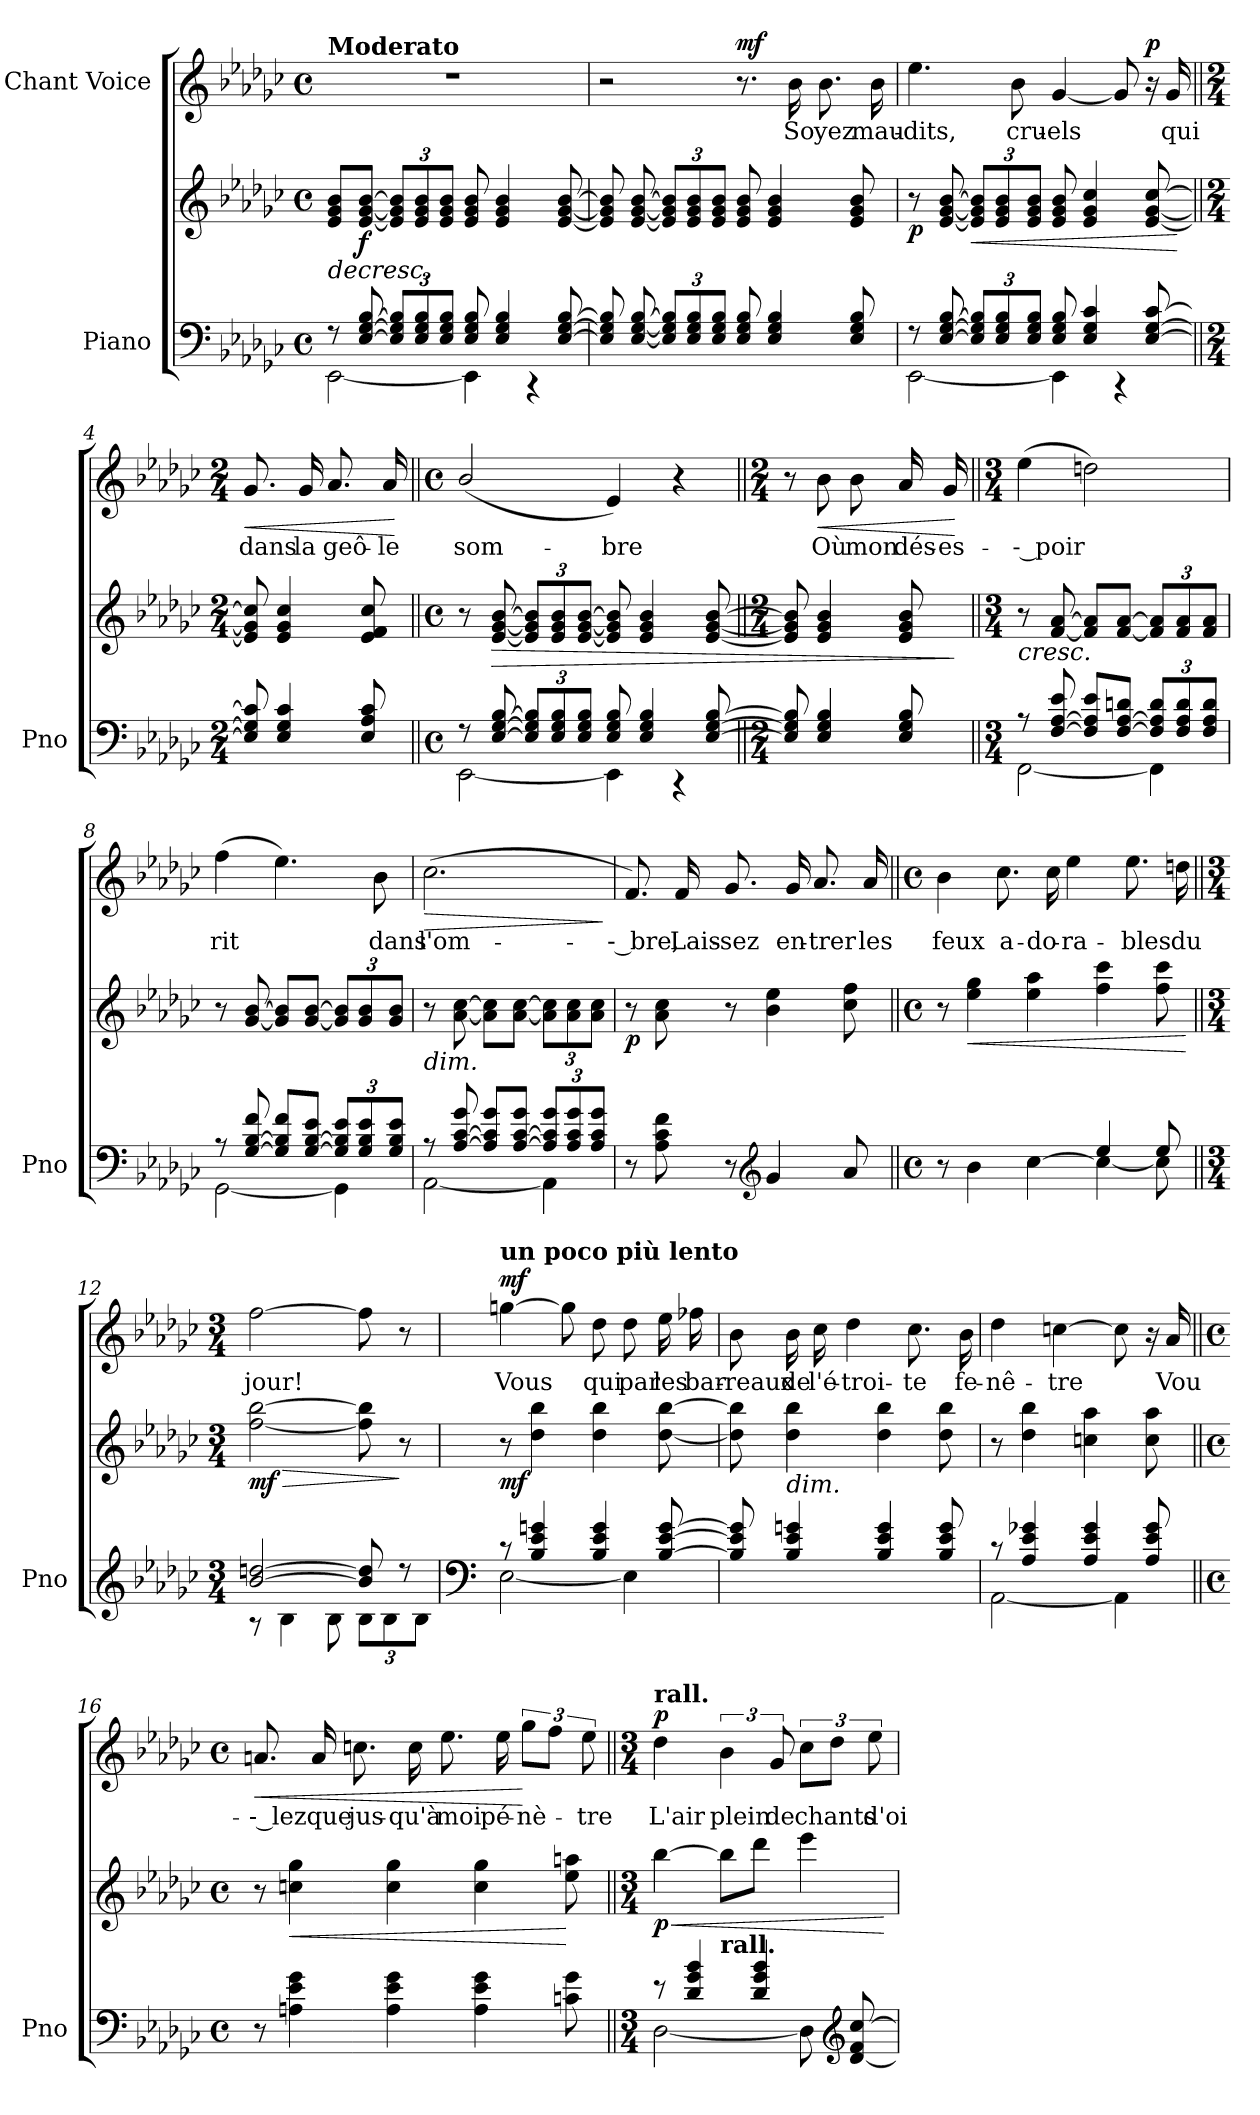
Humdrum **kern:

**kern	**kern	**dynam	**kern	**text	**dynam
*part2	*part2	*part2	*part1	*part1	*part1
*staff3	*staff2	*staff2/3	*staff1	*staff1	*staff1
*I"Piano	*	*	*I"Chant Voice	*	*
*I'Pno	*	*	*	*	*
*clefF4	*clefG2	*	*clefG2	*	*
*k[b-e-a-d-g-c-]	*k[b-e-a-d-g-c-]	*	*k[b-e-a-d-g-c-]	*	*
*M4/4	*M4/4	*	*M4/4	*	*
*met(c)	*met(c)	*	*met(c)	*	*
*MM72	*MM72	*	*MM72	*	*
=1	=1	=1	=1	=1	=1
*^	*	*	*	*	*
!	!	!	!	!LO:TX:a:B:t=Moderato	!	!
!	!	!	!LO:HP:b	!	!	!
8r	[2EE-\	8e-/ 8g-/ 8b-/L	>	1r	.	.
!	!	!	!LO:DY:b	!	!	!
[<8E-/ [<8G-/ [8B-/	.	[8e-/ [8g-/ [8b-/J	f	.	.	.
*Xbrackettup	*	*Xbrackettup	*	*	*	*
12E-/] 12G-/] 12B-/]L	.	12e-/] 12g-/] 12b-/]L	.	.	.	.
12E-/ 12G-/ 12B-/	.	12e-/ 12g-/ 12b-/	.	.	.	.
12E-/ 12G-/ 12B-/J	.	12e-/ 12g-/ 12b-/J	.	.	.	.
8E-/ 8G-/ 8B-/	4EE-\]	8e-/ 8g-/ 8b-/	.	.	.	.
4E-/ 4G-/ 4B-/	.	4e-/ 4g-/ 4b-/	.	.	.	.
.	4r	.	.	.	.	.
[<8E-/ [<8G-/ [8B-/	.	[8e-/ [8g-/ [8b-/	.	.	.	.
*v	*v	*	*	*	*	*
=2	=2	=2	=2	=2	=2
8E-/] 8G-/] 8B-/]	8e-/] 8g-/] 8b-/]	.	2r	.	.
[<8E-/ [<8G-/ [8B-/	[8e-/ [8g-/ [8b-/	.	.	.	.
12E-/] 12G-/] 12B-/]L	12e-/] 12g-/] 12b-/]L	.	.	.	.
12E-/ 12G-/ 12B-/	12e-/ 12g-/ 12b-/	.	.	.	.
12E-/ 12G-/ 12B-/J	12e-/ 12g-/ 12b-/J	.	.	.	.
!	!	!	!	!	!LO:DY:a
8E-/ 8G-/ 8B-/	8e-/ 8g-/ 8b-/	.	8.r	.	mf
4E-/ 4G-/ 4B-/	4e-/ 4g-/ 4b-/	.	.	.	.
.	.	.	16b-\	So	.
.	.	.	8.b-\	yez	.
8E-/ 8G-/ 8B-/	8e-/ 8g-/ 8b-/	]	.	.	.
.	.	.	16b-\	mau-	.
=3	=3	=3	=3	=3	=3
*^	*	*	*	*	*
!	!	!	!LO:DY:b	!	!	!
8r	[2EE-\	8r	p	4.ee-\	-dits,	.
[<8E-/ [<8G-/ [8B-/	.	[8e-/ [8g-/ [8b-/	.	.	.	.
!	!	!	!LO:HP:b	!	!	!
12E-/] 12G-/] 12B-/]L	.	12e-/] 12g-/] 12b-/]L	<	.	.	.
12E-/ 12G-/ 12B-/	.	12e-/ 12g-/ 12b-/	.	.	.	.
.	.	.	.	8b-\	cru-	.
12E-/ 12G-/ 12B-/J	.	12e-/ 12g-/ 12b-/J	.	.	.	.
8E-/ 8G-/ 8B-/	4EE-\]	8e-/ 8g-/ 8b-/	.	[4g-/	-els	.
4E-/ 4G-/ 4c-/	.	4e-/ 4g-/ 4cc-/	.	.	.	.
.	4r	.	.	8g-/]	.	.
!	!	!	!	!	!	!LO:DY:a
[<8E-/ [<8G-/ [8c-/	.	[8e-/ [8g-/ [8cc-/	.	16r	.	p
.	.	.	.	16g-/	qui	.
*v	*v	*	*	*	*	*
.	.	[	.	.	.
=4||	=4||	=4||	=4||	=4||	=4||
*M2/4	*M2/4	*	*M2/4	*	*
!	!	!	!	!	!LO:HP:b
8E-/] 8G-/] 8c-/]	8e-/] 8g-/] 8cc-/]	.	8.g-/	dans	<
4E-/ 4G-/ 4c-/	4e-/ 4g-/ 4cc-/	.	.	.	.
.	.	.	16g-/	la	.
.	.	.	8.a-/	geô-	.
8E-/ 8A-/ 8c-/	8e-/ 8f/ 8cc-/	.	.	.	.
.	.	.	16a-/	-le	.
.	.	.	.	.	[
=5||	=5||	=5||	=5||	=5||	=5||
*M4/4	*M4/4	*	*M4/4	*	*
*met(c)	*met(c)	*	*met(c)	*	*
*^	*	*	*	*	*
8r	[2EE-\	8r	.	(2b-/	som-	.
!	!	!	!LO:HP:b	!	!	!
[<8E-/ [<8G-/ [8B-/	.	[8e-/ [8g-/ [8b-/	>	.	.	.
12E-/] 12G-/] 12B-/]L	.	12e-/] 12g-/] 12b-/]L	.	.	.	.
12E-/ 12G-/ 12B-/	.	12e-/ 12g-/ 12b-/	.	.	.	.
12E-/ 12G-/ 12B-/J	.	[12e-/ [12g-/ [12b-/J	.	.	.	.
8E-/ 8G-/ 8B-/	4EE-\]	8e-/] 8g-/] 8b-/]	.	4e-/)	-bre	.
4E-/ 4G-/ 4B-/	.	4e-/ 4g-/ 4b-/	.	.	.	.
.	4r	.	.	4r	.	.
[<8E-/ [8G-/ [8B-/	.	[8e-/ [8g-/ [8b-/	.	.	.	.
*v	*v	*	*	*	*	*
=6||	=6||	=6||	=6||	=6||	=6||
*M2/4	*M2/4	*	*M2/4	*	*
8E-/] 8G-/] 8B-/]	8e-/] 8g-/] 8b-/]	.	8r	.	.
!	!	!	!	!	!LO:HP:b
4E-/ 4G-/ 4B-/	4e-/ 4g-/ 4b-/	.	8b-\	Où	<
.	.	.	8b-\	mon	.
8E-/ 8G-/ 8B-/	8e-/ 8g-/ 8b-/	.	16a-/	dés-	.
.	.	.	16g-/	-es-	.
.	.	]	.	.	[
=7||	=7||	=7||	=7||	=7||	=7||
*M3/4	*M3/4	*	*M3/4	*	*
*^	*	*	*	*	*
!	!	!LO:TX:b:i:t=cresc.	!	!	!	!
8r	[2FF\	8r	.	(4ee-\	-- poir	.
[<8F/ [<8A-/ 8e-/	.	[8f/ [8a-/	.	.	.	.
8F/] 8A-/] 8e-/L	.	8f/] 8a-/]L	.	2ddn\)	.	.
[<8F/ [<8A-/ 8dn/J	.	[8f/ [8a-/J	.	.	.	.
12F/] 12A-/] 12d/L	4FF\]	12f/] 12a-/]L	.	.	.	.
12F/ 12A-/ 12d/	.	12f/ 12a-/	.	.	.	.
12F/ 12A-/ 12d/J	.	12f/ 12a-/J	.	.	.	.
=8	=8	=8	=8	=8	=8	=8
!	!	!	!	!	!	!LO:DY:a
!	!	!	!	!	!	!LO:DY:n=1:a
8r	[2GG-\	8r	.	(4ff\	rit	other-dynamics f
[<8G-/ [<8B-/ 8f/	.	[8g-/ [8b-/	.	.	.	.
8G-/] 8B-/] 8f/L	.	8g-/] 8b-/]L	.	4.ee-\)	.	.
[<8G-/ [<8B-/ 8e-/J	.	[8g-/ [8b-/J	.	.	.	.
12G-/] 12B-/] 12e-/L	4GG-\]	12g-/] 12b-/]L	.	.	.	.
12G-/ 12B-/ 12e-/	.	12g-/ 12b-/	.	.	.	.
.	.	.	.	8b-\	dans	.
12G-/ 12B-/ 12e-/J	.	12g-/ 12b-/J	.	.	.	.
=9	=9	=9	=9	=9	=9	=9
!	!	!LO:TX:b:i:t=dim.	!	!	!	!
!	!	!	!	!	!	!LO:HP:b
8r	[2AA-\	8r	.	(2.cc-\	l'om-	>
[<8A-/ [<8c-/ 8g-/	.	[8a-\ [8cc-\	.	.	.	.
8A-/] 8c-/] 8g-/L	.	8a-\] 8cc-\]L	.	.	.	.
[<8A-/ [<8c-/ 8g-/J	.	[8a-\ [8cc-\J	.	.	.	.
*	*	*brackettup	*	*	*	*
12A-/] 12c-/] 12g-/L	4AA-\]	12a-\] 12cc-\]L	.	.	.	.
12A-/ 12c-/ 12g-/	.	12a-\ 12cc-\	.	.	.	.
12A-/ 12c-/ 12g-/J	.	12a-\ 12cc-\J	.	.	.	.
*v	*v	*	*	*	*	*
.	.	.	.	.	]
=10	=10	=10	=10	=10	=10
!	!	!LO:DY:b	!	!	!
8r	8r	p	8.f/)	-- bre,	.
8A-\ 8c-\ 8f\	8a-\ 8cc-\	.	.	.	.
.	.	.	16f/	Lais-	.
8r	8r	.	8.g-/	-sez	.
*clefG2	*	*	*	*	*
4g-/	4b-\ 4ee-\	.	.	.	.
.	.	.	16g-/	en-	.
.	.	.	8.a-/	-trer	.
8a-/	8cc-\ 8ff\	.	.	.	.
.	.	.	16a-/	les	.
=11||	=11||	=11||	=11||	=11||	=11||
*M4/4	*M4/4	*	*M4/4	*	*
*met(c)	*met(c)	*	*met(c)	*	*
*^	*	*	*	*	*
8r	8ryy	8r	.	4b-\	feux	.
!	!	!	!LO:HP:b	!	!	!
4ryy	4b-\	4ee-\ 4gg-\	<	.	.	.
.	.	.	.	8.cc-\	a-	.
4ryy	[4cc-\	4ee-\ 4aa-\	.	.	.	.
.	.	.	.	16cc-\	-do-	.
.	.	.	.	4ee-\	-ra-	.
4ee-/	4cc-\_	4ff\ 4ccc-\	.	.	.	.
.	.	.	.	8.ee-\	-bles	.
8ee-/	8cc-\]	8ff\ 8ccc-\	.	.	.	.
.	.	.	.	16ddn\	du	.
*v	*v	*	*	*	*	*
.	.	[	.	.	.
=12||	=12||	=12||	=12||	=12||	=12||
*M3/4	*M3/4	*	*M3/4	*	*
*^	*	*	*	*	*
!	!	!	!LO:HP:b	!	!	!
!	!	!	!LO:DY:n=1:b	!	!	!
[<2b-/ [2ddn/	8r	[2ff\ [2bb-\	> mf	[2ff\	jour!	.
.	4B-\	.	.	.	.	.
.	8B-\	.	.	.	.	.
8b-/] 8dd/]	12B-\L	8ff\] 8bb-\]	.	8ff\]	.	.
.	12B-\	.	.	.	.	.
8r	.	8r	]	8r	.	.
.	12B-\J	.	.	.	.	.
=13	=13	=13	=13	=13	=13	=13
*clefF4	*	*	*	*	*	*
!	!	!	!	!LO:TX:a:B:t=un poco più lento	!	!
!	!	!	!LO:DY:b	!	!	!LO:DY:a
8r	[2E-\	8r	mf	[4ggn\	Vous	mf
4B-/ 4e-/ 4gn/	.	4dd-\ 4bb-\	.	.	.	.
.	.	.	.	8gg\]	.	.
4B-/ 4e-/ 4g/	.	4dd-\ 4bb-\	.	8dd-\	qui	.
.	4E-\]	.	.	8dd-\	par	.
[<8B-/ [<8e-/ [8g/	.	[8dd-\ [8bb-\	.	16ee-\	les	.
.	.	.	.	16ff-X\	bar-	.
*v	*v	*	*	*	*	*
=14	=14	=14	=14	=14	=14
8B-/] 8e-/] 8gn/]	8dd-\] 8bb-\]	.	8b-\	-reaux	.
!	!LO:TX:b:i:t=dim.	!	!	!	!
4B-/ 4e-/ 4g/	4dd-\ 4bb-\	.	16b-\	de	.
.	.	.	16cc-\	l'é-	.
.	.	.	4dd-\	-troi-	.
4B-/ 4e-/ 4g/	4dd-\ 4bb-\	.	.	.	.
.	.	.	8.cc-\	-te	.
8B-/ 8e-/ 8g/	8dd-\ 8bb-\	.	.	.	.
.	.	.	16b-\	fe-	.
=15	=15	=15	=15	=15	=15
*^	*	*	*	*	*
8r	[2AA-\	8r	.	4dd-\	-nê-	.
4A-/ 4e-/ 4g-X/	.	4dd-\ 4bb-\	.	.	.	.
.	.	.	.	[4ccn\	-tre	.
4A-/ 4e-/ 4g-/	.	4ccn\ 4aa-\	.	.	.	.
.	4AA-\]	.	.	8cc\]	.	.
8A-/ 8e-/ 8g-/	.	8cc\ 8aa-\	.	16r	.	.
.	.	.	.	16a-/	Vou-	.
*v	*v	*	*	*	*	*
=16||	=16||	=16||	=16||	=16||	=16||
*M4/4	*M4/4	*	*M4/4	*	*
*met(c)	*met(c)	*	*met(c)	*	*
!	!	!	!	!	!LO:HP:b
8r	8r	.	8.an/	-- lez	<
!	!	!LO:HP:b	!	!	!
4An\ 4e-\ 4g-\	4ccn\ 4gg-\	<	.	.	.
.	.	.	16a/	que	.
.	.	.	8.ccn\	jus-	.
4A\ 4e-\ 4g-\	4cc\ 4gg-\	.	.	.	.
.	.	.	16cc\	-qu'à	.
.	.	.	8.ee-\	moi	.
4A\ 4e-\ 4g-\	4cc\ 4gg-\	.	.	.	.
.	.	.	16ee-\	pé-	.
.	.	.	12gg-\L	-nè-	[
.	.	.	12ff\J	.	.
8cn\ 8g-\	8ee-\ 8aan\	[	.	.	.
.	.	.	12ee-\	-tre	.
=17||	=17||	=17||	=17||	=17||	=17||
*M3/4	*M3/4	*	*M3/4	*	*
*^	*	*	*	*	*
!	!	!	!	!LO:TX:a:B:t=rall.	!	!
!	!	!	!LO:HP:b	!	!	!
!	!	!	!LO:DY:n=1:b	!	!	!LO:DY:a
8r	[2D-\	[4bb-\	< p	4dd-\	L'air	p
4d-/ 4g-/ 4b-/	.	.	.	.	.	.
!	!	!LO:TX:b:B:t=rall.	!	!	!	!
.	.	8bb-\L]	.	6b-\	plein	.
4d-/ 4g-/ 4b-/	.	8ddd-\J	.	.	.	.
.	.	.	.	12g-/	de	.
.	8D-\]	4eee-\	.	12cc-\L	chants	.
.	.	.	.	12dd-\J	.	.
*clefG2	*	*	*	*	*	*
[<8d-/ 8f/ [8cc-/	8ryy	.	.	.	.	.
.	.	.	.	12ee-\	d'oi-	.
*v	*v	*	*	*	*	*
.	.	[	.	.	.
=	=	=	=	=	=
*-	*-	*-	*-	*-	*-
